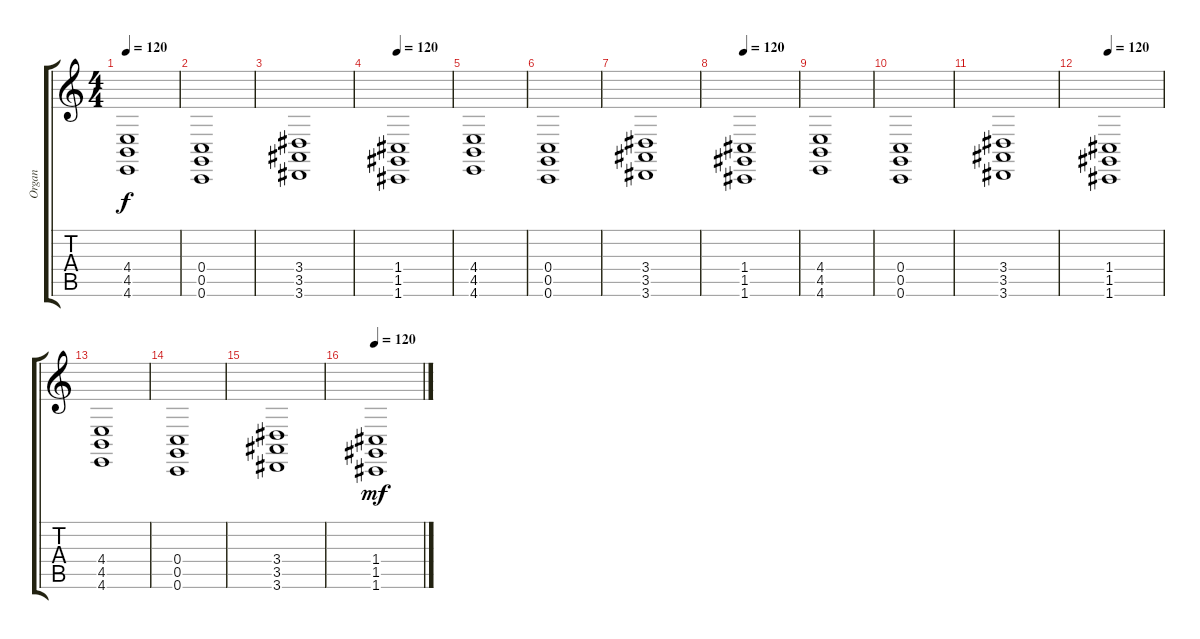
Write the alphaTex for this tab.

\track ("Organ" "Organ") {instrument churchorgan}
\staff {score tabs}
\tuning (D4 A3 F3 C3 G2 C2) {hide}
\ts (4 4)
\tempo 120
\clef g2
\ks c
(4.4 4.5 4.6).1{dy f} |
(0.4 0.5 0.6).1 |
(3.4 3.5 3.6).1 |
\tempo 120
(1.4 1.5 1.6).1{instrument drawbarorgan} |
(4.4 4.5 4.6).1 |
(0.4 0.5 0.6).1 |
(3.4 3.5 3.6).1 |
\tempo 120
(1.4 1.5 1.6).1{instrument drawbarorgan} |
(4.4 4.5 4.6).1 |
(0.4 0.5 0.6).1 |
(3.4 3.5 3.6).1 |
\tempo 120
(1.4 1.5 1.6).1{instrument drawbarorgan} |
(4.4 4.5 4.6).1 |
(0.4 0.5 0.6).1 |
(3.4 3.5 3.6).1 |
\tempo 120
(1.4 1.5 1.6).1{dy mf instrument drawbarorgan}
